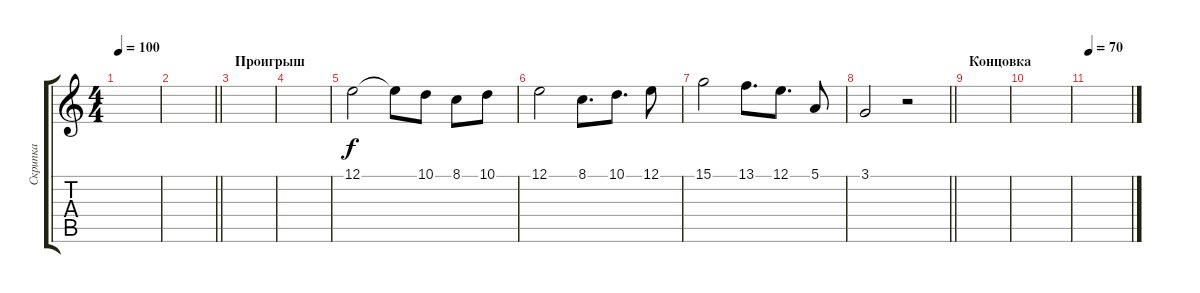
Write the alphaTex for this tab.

\track ("Скрипка" "Скрипка") {instrument viola}
\staff {score tabs}
\tuning (E4 B3 G3 D3 A2 E2) {hide}
\ts (4 4)
\tempo 100
\clef g2
\ks c
|
\barLineRight lightlight
|
\section ("" "Проигрыш")
|
|
12.1.2 12.1{t}.8 10.1.8 8.1.8 10.1.8 |
12.1.2 8.1.8{d} 10.1.8{d} 12.1.8 |
15.1.2 13.1.8{d} 12.1.8{d} 5.1.8 |
\barLineRight lightlight
3.1.2 r.2 |
\section ("" "Концовка")
|
|
\tempo 70
